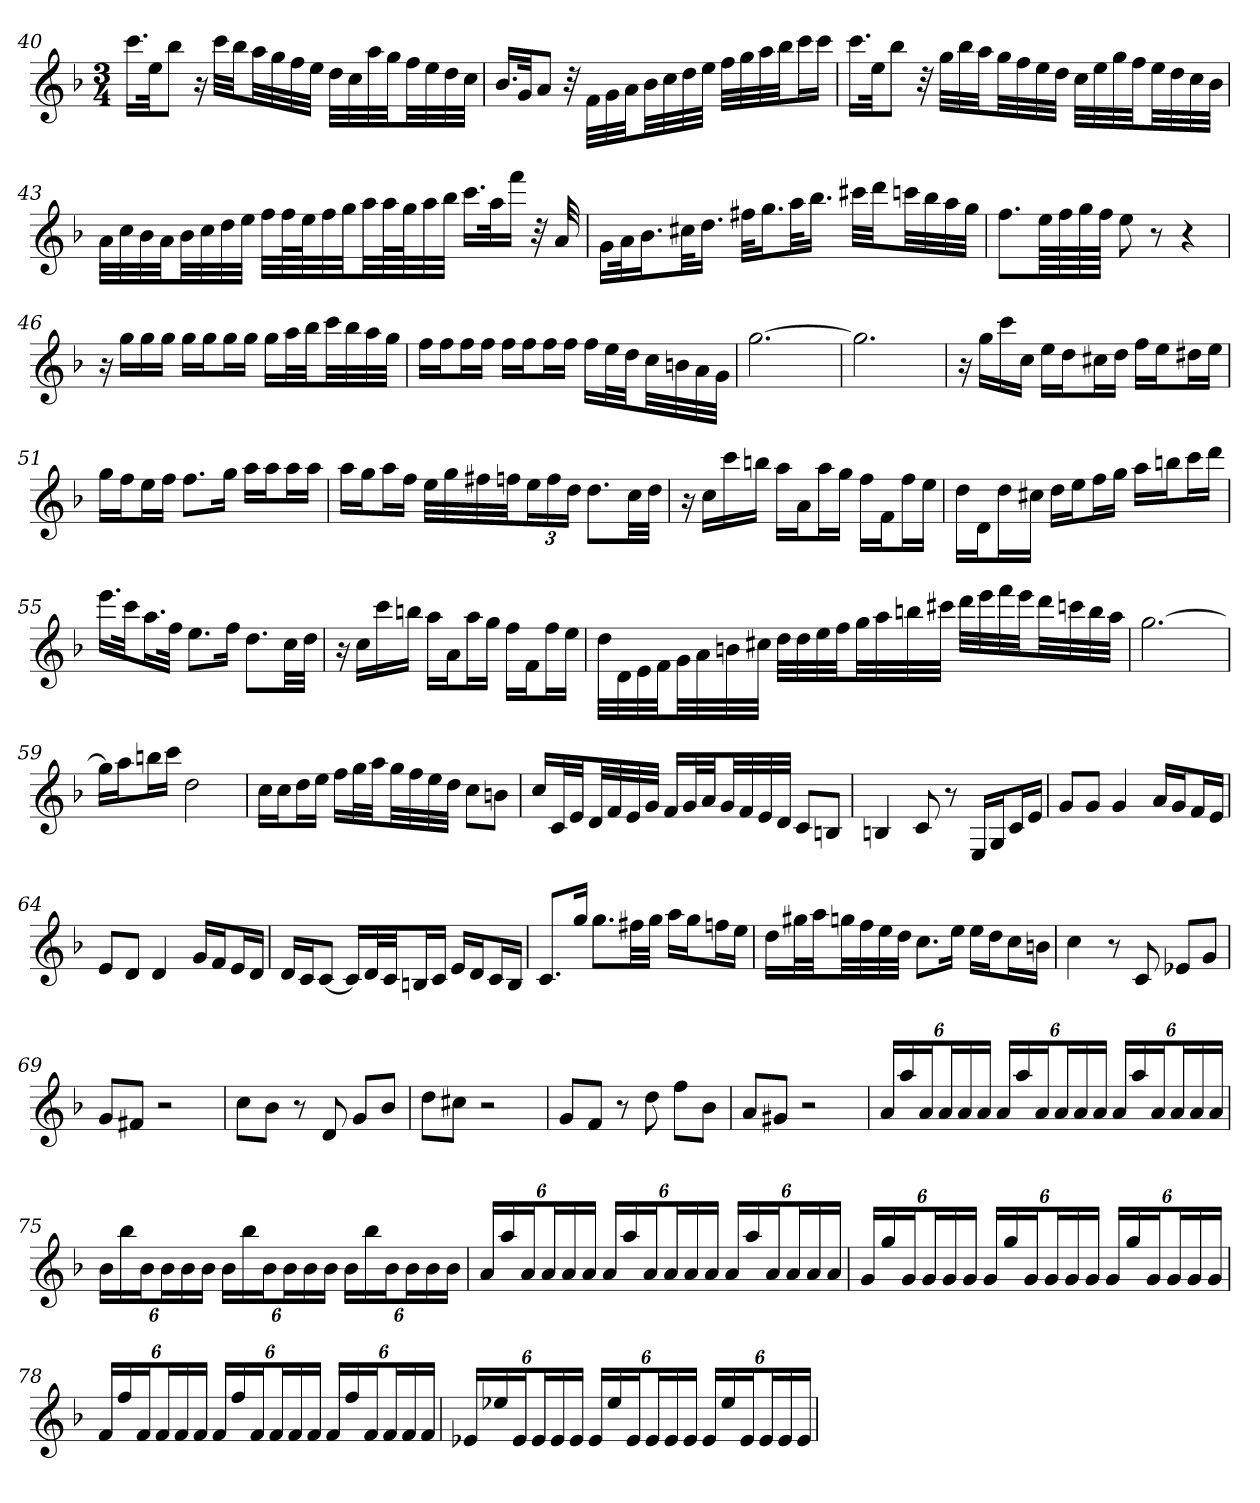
**kern
*part1
*staff1
*clefG2
*k[b-]
*F:
*M3/4
=40
16.ccc\LL
32ee\Jk
8bb-\J
16r
32ccc\LLL
32bb-\JJ
32aa\LL
32gg\
32ff\
32ee\JJJ
32dd\LLL
32cc\
32aa\
32gg\JJ
32ff\LL
32ee\
32dd\
32cc\JJJ
=41
16.b-/LL
32g/Jk
8a/J
32r
32f\LLL
32g\
32a\JJ
32b-\LL
32cc\
32dd\
32ee\JJJ
32ff\LLL
32gg\
32aa\
32bb-\JJ
16ccc\L
16ccc\JJ
=42
16.ccc\LL
32ee\Jk
8bb-\J
32r
32gg\LLL
32bb-\
32aa\JJ
32gg\LL
32ff\
32ee\
32dd\JJJ
32cc\LLL
32ee\
32gg\
32ff\JJ
32ee\LL
32dd\
32cc\
32b-\JJJ
=43
32a\LLL
32cc\
32b-\
32a\JJ
32b-\LL
32cc\
32dd\
32ee\JJJ
32ff\LLL
64ff\L
64ee\J
32ff\
32gg\JJ
32aa\LL
64aa\L
64gg\J
32aa\
32bb-\JJJ
16.ccc\LL
32aa\k
16fff\JJ
32r
32a
=44
16g\LL
32a\K
16.b-\J
32cc#X\KL
16.dd\JJ
32ff#X\KLL
16.gg\J
32aa\KL
16.bb-\JJ
32ccc#X\LLL
32ddd\JJ
32cccn\LL
32bb-\
32aa\
32gg\JJJ
=45
8.ff\L
64ee\LLL
64ff\
64gg\
64ff\JJJJ
8ee
8r
4r
=46
16r
16gg\LL
16gg\
16gg\JJ
16gg\LL
16gg\J
16gg\L
16gg\JJ
16gg\LL
32aa\L
32bb-\JJ
32ccc\LL
32bb-\
32aa\
32gg\JJJ
=47
16ff\LL
16ff\J
16ff\L
16ff\JJ
16ff\LL
16ff\J
16ff\L
16ff\JJ
16ff\LL
32ee\L
32dd\JJ
32cc\LL
32bn\
32a\
32g\JJJ
=48
[2.gg
=49
2.gg]
=50
16r
16gg\LL
16ccc\
16cc\JJ
16ee\LL
16dd\J
16cc#X\L
16dd\JJ
16ff\LL
16ee\J
16dd#X\L
16ee\JJ
=51
16gg\LL
16ff\J
16ee\L
16ff\JJ
8.ff\L
16gg\Jk
16aa\LL
16aa\J
16aa\L
16aa\JJ
=52
16aa\LL
16gg\J
16aa\L
16ff\JJ
32ee\LLL
32gg\
32ff#X\
32ffn\JJ
24ee\L
24ff\
24dd\JJ
8.dd\L
32cc\LL
32dd\JJJ
=53
16r
16cc\LL
16ccc\
16bbn\JJ
16aa\LL
16a\J
16aa\L
16gg\JJ
16ff\LL
16f\J
16ff\L
16ee\JJ
=54
16dd\LL
16d\J
16dd\L
16cc#X\JJ
16dd\LL
16ee\J
16ff\L
16gg\JJ
16aa\LL
16bbn\J
16ccc\L
16ddd\JJ
=55
16.eee\LL
32ccc\Jk
16.aa\L
32ff\JJk
8.ee\L
16ff\Jk
8.dd\L
32cc\LL
32dd\JJJ
=56
16r
16cc\LL
16ccc\
16bbn\JJ
16aa\LL
16a\J
16aa\L
16gg\JJ
16ff\LL
16f\J
16ff\L
16ee\JJ
=57
32dd\LLL
32d\
32e\
32f\JJ
32g\LL
32a\
32bn\
32cc#X\JJJ
32dd\LLL
32dd\
32ee\
32ff\JJ
32gg\LL
32aa\
32bbn\
32ccc#X\JJJ
32ddd\LLL
32eee\
32fff\
32eee\JJ
32ddd\LL
32cccn\
32bb\
32aa\JJJ
=58
[2.gg
=59
16gg\LL]
16aa\J
16bbn\L
16ccc\JJ
2dd
=60
16cc\LL
16cc\J
16dd\L
16ee\JJ
16ff\LL
32gg\L
32aa\JJ
32gg\LL
32ff\
32ee\
32dd\JJJ
8cc\L
8bn\J
=61
16cc/LL
32c/L
32e/JJ
32d/LL
32f/
32e/
32g/JJJ
16f/LL
32g/L
32a/JJ
32g/LL
32f/
32e/
32d/JJJ
8c/L
8Bn/J
=62
4Bn
8c
8r
16E/LL
16G/J
16c/L
16e/JJ
=63
8g/L
8g/J
4g
16a/LL
16g/J
16f/L
16e/JJ
=64
8e/L
8d/J
4d
16g/LL
16f/J
16e/L
16d/JJ
=65
16d/LL
16c/J
[8c/J
16c/LL]
32d/L
32c/JJ
16Bn/L
16c/JJ
16e/LL
16d/J
16c/L
16B/JJ
=66
8.c/L
16gg/Jk
8.gg\L
32ff#X\LL
32gg\JJJ
16aa\LL
16gg\J
16ffn\L
16ee\JJ
=67
16dd\LL
32gg#X\L
32aa\JJ
32ggn\LL
32ff\
32ee\
32dd\JJJ
8.cc\L
16ee\Jk
16ee\LL
16dd\J
16cc\L
16bn\JJ
=68
4cc
8r
8c
8e-X/L
8g/J
=69
8g/L
8f#X/J
2r
=70
8cc\L
8b-\J
8r
8d
8g/L
8b-/J
=71
8dd\L
8cc#X\J
2r
=72
8g/L
8f/J
8r
8dd
8ff\L
8b-\J
=73
8a/L
8g#X/J
2r
=74
24a/LL
24aa/
24a/J
24a/L
24a/
24a/JJ
24a/LL
24aa/
24a/J
24a/L
24a/
24a/JJ
24a/LL
24aa/
24a/J
24a/L
24a/
24a/JJ
=75
24b-\LL
24bb-\
24b-\J
24b-\L
24b-\
24b-\JJ
24b-\LL
24bb-\
24b-\J
24b-\L
24b-\
24b-\JJ
24b-\LL
24bb-\
24b-\J
24b-\L
24b-\
24b-\JJ
=76
24a/LL
24aa/
24a/J
24a/L
24a/
24a/JJ
24a/LL
24aa/
24a/J
24a/L
24a/
24a/JJ
24a/LL
24aa/
24a/J
24a/L
24a/
24a/JJ
=77
24g/LL
24gg/
24g/J
24g/L
24g/
24g/JJ
24g/LL
24gg/
24g/J
24g/L
24g/
24g/JJ
24g/LL
24gg/
24g/J
24g/L
24g/
24g/JJ
=78
24f/LL
24ff/
24f/J
24f/L
24f/
24f/JJ
24f/LL
24ff/
24f/J
24f/L
24f/
24f/JJ
24f/LL
24ff/
24f/J
24f/L
24f/
24f/JJ
=79
24e-X/LL
24ee-X/
24e-/J
24e-/L
24e-/
24e-/JJ
24e-/LL
24ee-/
24e-/J
24e-/L
24e-/
24e-/JJ
24e-/LL
24ee-/
24e-/J
24e-/L
24e-/
24e-/JJ
=
*-
